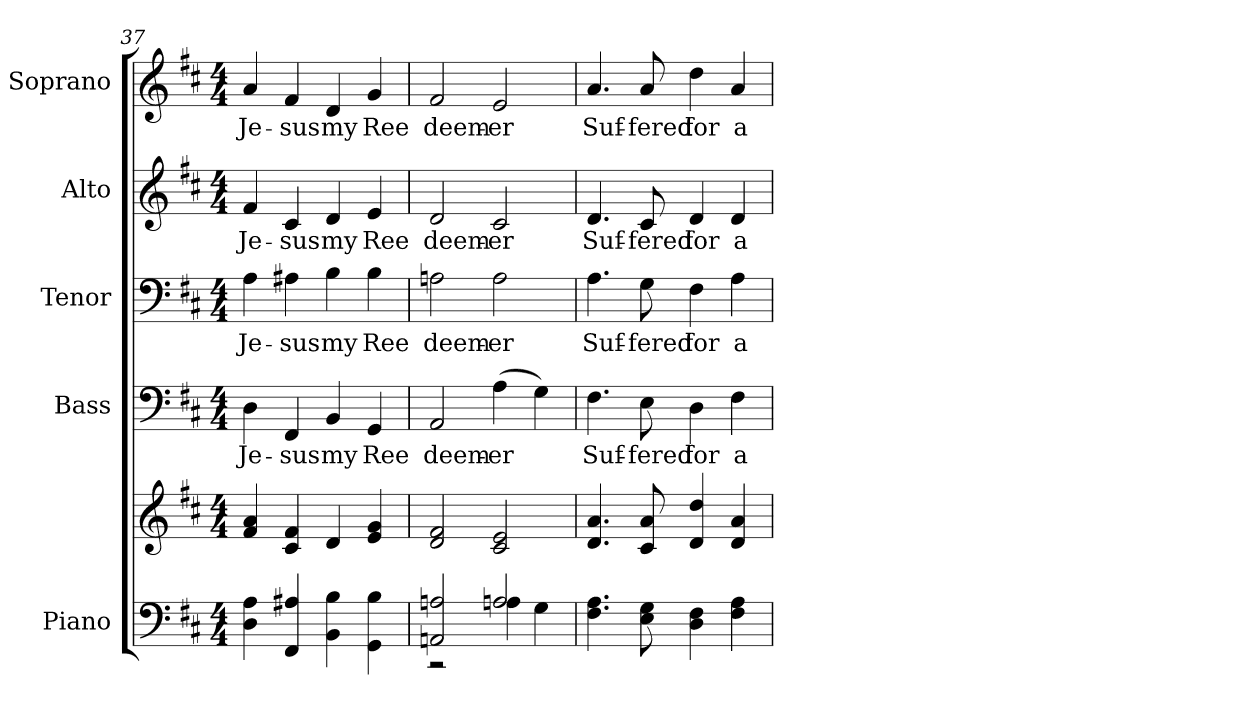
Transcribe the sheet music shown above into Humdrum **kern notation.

**kern	**kern	**kern	**text	**kern	**text	**kern	**text	**kern	**text
*part5	*part5	*part4	*part4	*part3	*part3	*part2	*part2	*part1	*part1
*staff6	*staff5	*staff4	*staff4	*staff3	*staff3	*staff2	*staff2	*staff1	*staff1
*I"Piano	*	*I"Bass	*	*I"Tenor	*	*I"Alto	*	*I"Soprano	*
*I'Pno.	*	*I'B.	*	*I'T.	*	*I'A.	*	*I'S.	*
!!LO:PB:g=z
*clefF4	*clefG2	*clefF4	*	*clefF4	*	*clefG2	*	*clefG2	*
*k[f#c#]	*k[f#c#]	*k[f#c#]	*	*k[f#c#]	*	*k[f#c#]	*	*k[f#c#]	*
*D:	*D:	*D:	*	*D:	*	*D:	*	*D:	*
*M4/4	*M4/4	*M4/4	*	*M4/4	*	*M4/4	*	*M4/4	*
=37	=37	=37	=37	=37	=37	=37	=37	=37	=37
!	!	!	!LO:LY:b:color=#000000	!	!	!	!	!	!
!	!	!	!	!	!LO:LY:b:color=#000000	!	!	!	!
!	!	!	!	!	!	!	!LO:LY:b:color=#000000	!	!
!	!	!	!	!	!	!	!	!	!LO:LY:b:color=#000000
4Di\ 4Ai	4f#i/ 4ai	4Di\	Je-	4Ai\	Je-	4f#i/	Je-	4ai/	Je-
!	!	!	!LO:LY:b:color=#000000	!	!	!	!	!	!
!	!	!	!	!	!LO:LY:b:color=#000000	!	!	!	!
!	!	!	!	!	!	!	!LO:LY:b:color=#000000	!	!
!	!	!	!	!	!	!	!	!	!LO:LY:b:color=#000000
4FF#i/ 4A#Xi	4c#i/ 4f#i	4FF#i/	-sus	4A#Xi\	-sus	4c#i/	-sus	4f#i/	-sus
!	!	!	!LO:LY:b:color=#000000	!	!	!	!	!	!
!	!	!	!	!	!LO:LY:b:color=#000000	!	!	!	!
!	!	!	!	!	!	!	!LO:LY:b:color=#000000	!	!
!	!	!	!	!	!	!	!	!	!LO:LY:b:color=#000000
4BBi\ 4Bi	4di/	4BBi/	my	4Bi\	my	4di/	my	4di/	my
!	!	!	!LO:LY:b:color=#000000	!	!	!	!	!	!
!	!	!	!	!	!LO:LY:b:color=#000000	!	!	!	!
!	!	!	!	!	!	!	!LO:LY:b:color=#000000	!	!
!	!	!	!	!	!	!	!	!	!LO:LY:b:color=#000000
4GGi\ 4Bi	4ei/ 4gi	4GGi/	Ree	4Bi\	Ree	4ei/	Ree	4gi/	Ree
=38	=38	=38	=38	=38	=38	=38	=38	=38	=38
*^	*	*	*	*	*	*	*	*	*
!	!	!	!	!LO:LY:b:color=#000000	!	!	!	!	!	!
!	!	!	!	!	!	!LO:LY:b:color=#000000	!	!	!	!
!	!	!	!	!	!	!	!	!LO:LY:b:color=#000000	!	!
!	!	!	!	!	!	!	!	!	!	!LO:LY:b:color=#000000
2AAni/ 2Ani	2r	2di/ 2f#i	2AAi/	deem-	2Ani\	deem-	2di/	deem-	2f#i/	deem-
!	!	!	!	!LO:LY:b:color=#000000	!	!	!	!	!	!
!	!	!	!	!	!	!LO:LY:b:color=#000000	!	!	!	!
!	!	!	!	!	!	!	!	!LO:LY:b:color=#000000	!	!
!	!	!	!	!	!	!	!	!	!	!LO:LY:b:color=#000000
2Ai/	4Ani\	2c#i/ 2ei	(4Ai\	-er	2Ai\	-er	2c#i/	-er	2ei/	-er
.	4Gi\	.	4Gi\)	.	.	.	.	.	.	.
*v	*v	*	*	*	*	*	*	*	*	*
!!LO:PB:g=z
=39	=39	=39	=39	=39	=39	=39	=39	=39	=39
*^	*	*	*	*	*	*	*	*	*
!	!	!	!	!LO:LY:b:color=#000000	!	!	!	!	!	!
*v	*v	*	*	*	*	*	*	*	*	*
*^	*	*	*	*	*	*	*	*	*
!	!	!	!	!	!	!LO:LY:b:color=#000000	!	!	!	!
*v	*v	*	*	*	*	*	*	*	*	*
*^	*	*	*	*	*	*	*	*	*
!	!	!	!	!	!	!	!	!LO:LY:b:color=#000000	!	!
*v	*v	*	*	*	*	*	*	*	*	*
*^	*	*	*	*	*	*	*	*	*
!	!	!	!	!	!	!	!	!	!	!LO:LY:b:color=#000000
*v	*v	*	*	*	*	*	*	*	*	*
4.F#i\ 4.Ai	4.di/ 4.ai	4.F#i\	Suf-	4.Ai\	Suf-	4.di/	Suf-	4.ai/	Suf-
!	!	!	!LO:LY:b:color=#000000	!	!	!	!	!	!
!	!	!	!	!	!LO:LY:b:color=#000000	!	!	!	!
!	!	!	!	!	!	!	!LO:LY:b:color=#000000	!	!
!	!	!	!	!	!	!	!	!	!LO:LY:b:color=#000000
8Ei\ 8Gi	8c#i/ 8ai	8Ei\	-fered	8Gi\	-fered	8c#i/	-fered	8ai/	-fered
!	!	!	!LO:LY:b:color=#000000	!	!	!	!	!	!
!	!	!	!	!	!LO:LY:b:color=#000000	!	!	!	!
!	!	!	!	!	!	!	!LO:LY:b:color=#000000	!	!
!	!	!	!	!	!	!	!	!	!LO:LY:b:color=#000000
4Di\ 4F#i	4di/ 4ddi	4Di\	for	4F#i\	for	4di/	for	4ddi\	for
!	!	!	!LO:LY:b:color=#000000	!	!	!	!	!	!
!	!	!	!	!	!LO:LY:b:color=#000000	!	!	!	!
!	!	!	!	!	!	!	!LO:LY:b:color=#000000	!	!
!	!	!	!	!	!	!	!	!	!LO:LY:b:color=#000000
4F#i\ 4Ai	4di/ 4ai	4F#i\	a	4Ai\	a	4di/	a	4ai/	a
=	=	=	=	=	=	=	=	=	=
*-	*-	*-	*-	*-	*-	*-	*-	*-	*-
